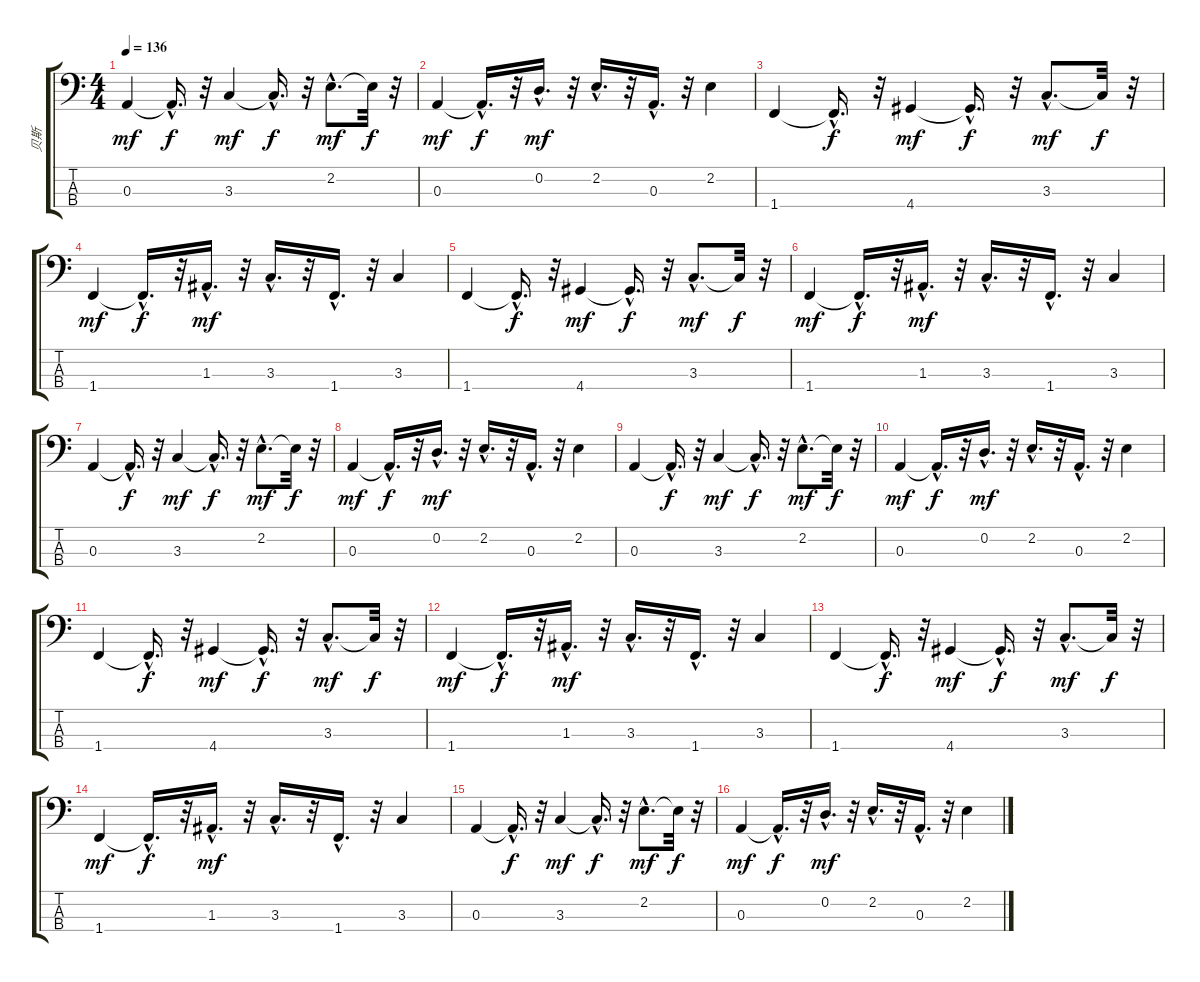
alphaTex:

\track ("贝斯" "贝斯") {instrument electricbasspick}
\staff {score tabs}
\tuning (G2 D2 A1 E1) {hide}
\ts (4 4)
\tempo 136
\clef f4
\ks c
0.3.4{dy mf} 0.3{hac t}.16{d dy f} r.32 3.3.4{dy mf} 3.3{hac t}.16{d dy f} r.32 2.2{hac}.8{d dy mf} 2.2{t}.32{dy f} r.32 |
0.3.4{dy mf} 0.3{hac t}.16{d dy f} r.32 0.2{hac}.16{d dy mf} r.32 2.2{hac}.16{d} r.32 0.3{hac}.16{d} r.32 2.2.4 |
1.4.4 1.4{hac t}.16{d dy f} r.32 4.4.4{dy mf} 4.4{hac t}.16{d dy f} r.32 3.3{hac}.8{d dy mf} 3.3{t}.32{dy f} r.32 |
1.4.4{dy mf} 1.4{hac t}.16{d dy f} r.32 1.3{hac}.16{d dy mf} r.32 3.3{hac}.16{d} r.32 1.4{hac}.16{d} r.32 3.3.4 |
1.4.4 1.4{hac t}.16{d dy f} r.32 4.4.4{dy mf} 4.4{hac t}.16{d dy f} r.32 3.3{hac}.8{d dy mf} 3.3{t}.32{dy f} r.32 |
1.4.4{dy mf} 1.4{hac t}.16{d dy f} r.32 1.3{hac}.16{d dy mf} r.32 3.3{hac}.16{d} r.32 1.4{hac}.16{d} r.32 3.3.4 |
0.3.4 0.3{hac t}.16{d dy f} r.32 3.3.4{dy mf} 3.3{hac t}.16{d dy f} r.32 2.2{hac}.8{d dy mf} 2.2{t}.32{dy f} r.32 |
0.3.4{dy mf} 0.3{hac t}.16{d dy f} r.32 0.2{hac}.16{d dy mf} r.32 2.2{hac}.16{d} r.32 0.3{hac}.16{d} r.32 2.2.4 |
0.3.4 0.3{hac t}.16{d dy f} r.32 3.3.4{dy mf} 3.3{hac t}.16{d dy f} r.32 2.2{hac}.8{d dy mf} 2.2{t}.32{dy f} r.32 |
0.3.4{dy mf} 0.3{hac t}.16{d dy f} r.32 0.2{hac}.16{d dy mf} r.32 2.2{hac}.16{d} r.32 0.3{hac}.16{d} r.32 2.2.4 |
1.4.4 1.4{hac t}.16{d dy f} r.32 4.4.4{dy mf} 4.4{hac t}.16{d dy f} r.32 3.3{hac}.8{d dy mf} 3.3{t}.32{dy f} r.32 |
1.4.4{dy mf} 1.4{hac t}.16{d dy f} r.32 1.3{hac}.16{d dy mf} r.32 3.3{hac}.16{d} r.32 1.4{hac}.16{d} r.32 3.3.4 |
1.4.4 1.4{hac t}.16{d dy f} r.32 4.4.4{dy mf} 4.4{hac t}.16{d dy f} r.32 3.3{hac}.8{d dy mf} 3.3{t}.32{dy f} r.32 |
1.4.4{dy mf} 1.4{hac t}.16{d dy f} r.32 1.3{hac}.16{d dy mf} r.32 3.3{hac}.16{d} r.32 1.4{hac}.16{d} r.32 3.3.4 |
0.3.4 0.3{hac t}.16{d dy f} r.32 3.3.4{dy mf} 3.3{hac t}.16{d dy f} r.32 2.2{hac}.8{d dy mf} 2.2{t}.32{dy f} r.32 |
0.3.4{dy mf} 0.3{hac t}.16{d dy f} r.32 0.2{hac}.16{d dy mf} r.32 2.2{hac}.16{d} r.32 0.3{hac}.16{d} r.32 2.2.4
